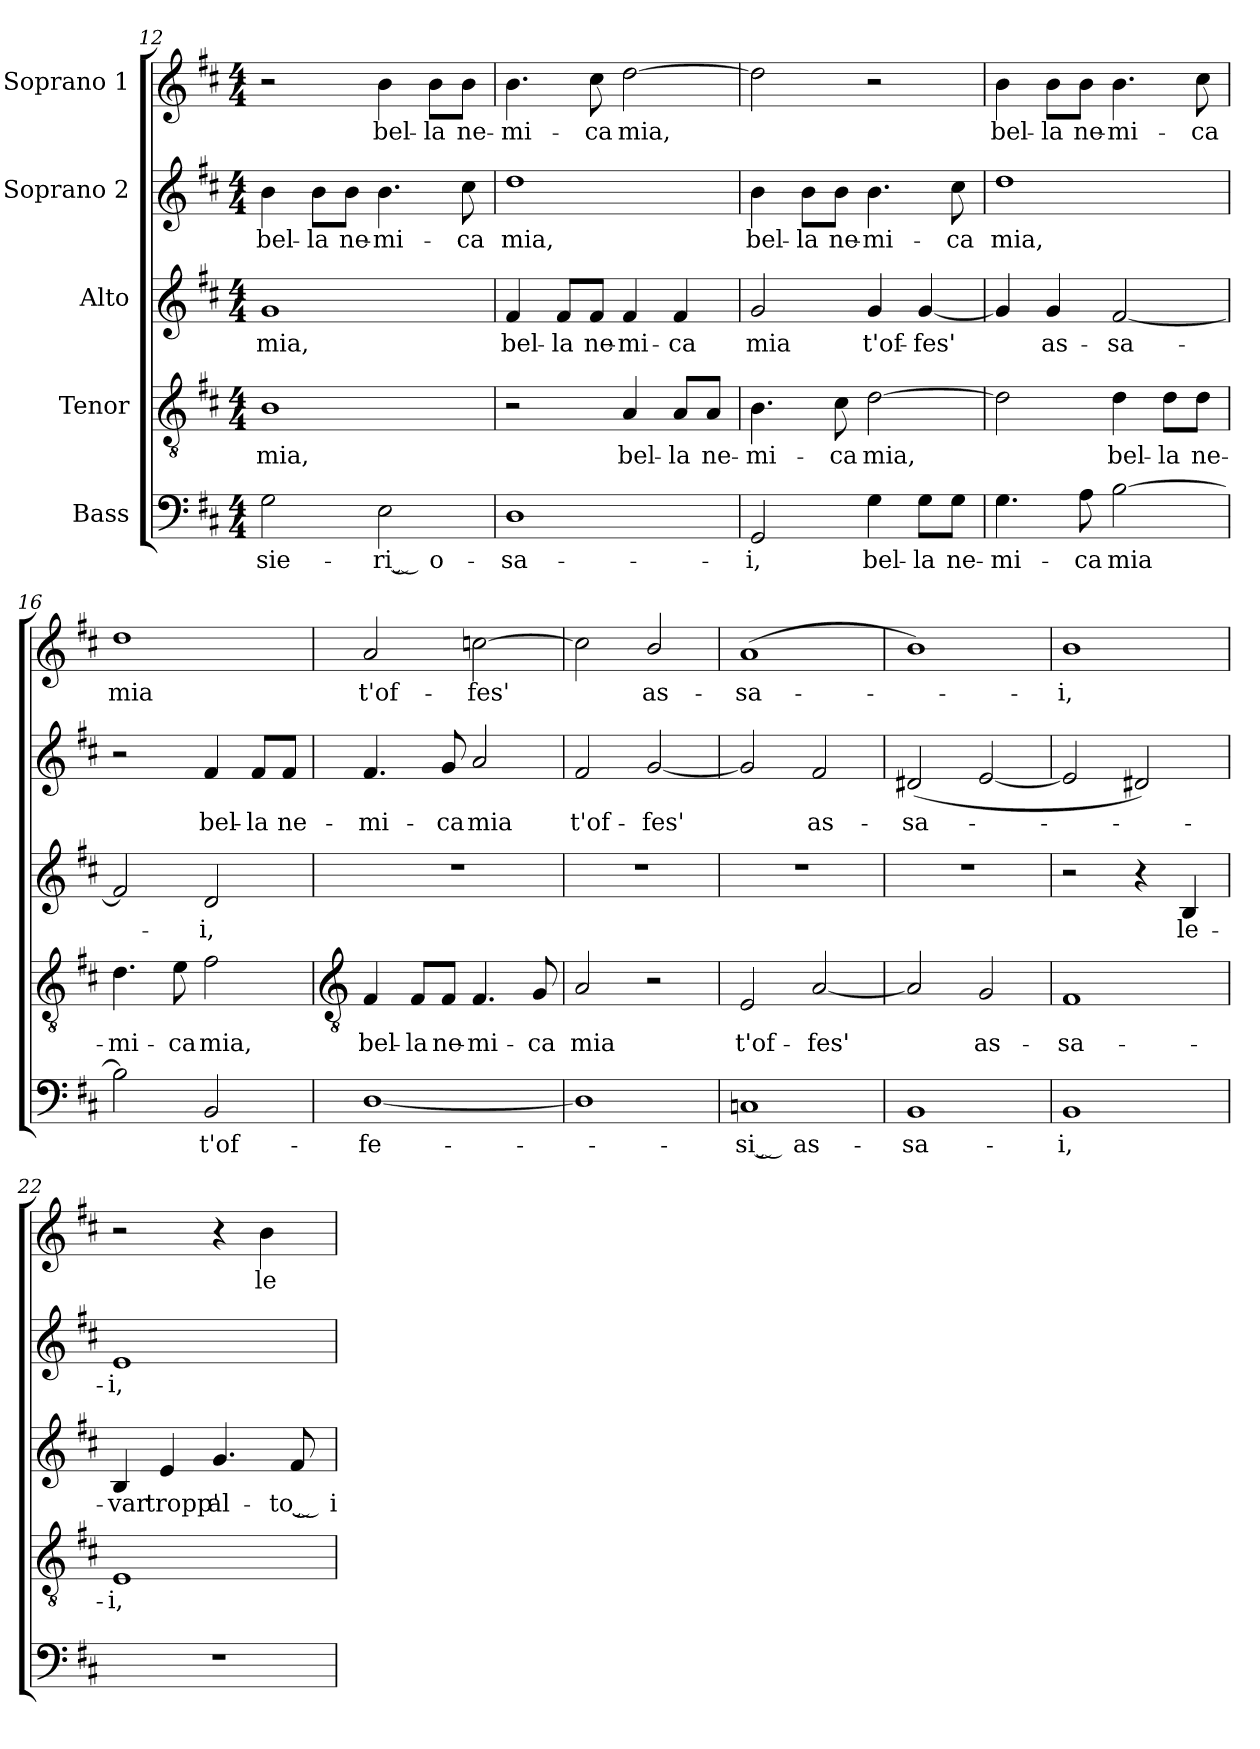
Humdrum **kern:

**kern	**text	**kern	**text	**kern	**text	**kern	**text	**kern	**text
*part5	*part5	*part4	*part4	*part3	*part3	*part2	*part2	*part1	*part1
*staff5	*staff5	*staff4	*staff4	*staff3	*staff3	*staff2	*staff2	*staff1	*staff1
*I"Bass	*	*I"Tenor	*	*I"Alto	*	*I"Soprano 2	*	*I"Soprano 1	*
!!LO:LB:g=z
*clefF4	*	*clefGv2	*	*clefG2	*	*clefG2	*	*clefG2	*
*k[f#c#]	*	*k[f#c#]	*	*k[f#c#]	*	*k[f#c#]	*	*k[f#c#]	*
*D:	*	*D:	*	*D:	*	*D:	*	*D:	*
*M4/4	*	*M4/4	*	*M4/4	*	*M4/4	*	*M4/4	*
=12	=12	=12	=12	=12	=12	=12	=12	=12	=12
!	!LO:LY:b	!	!LO:LY:b	!	!LO:LY:b	!	!LO:LY:b	!	!
2G	-sie-	1B	mia,	1g	mia,	4b	bel-	2r	.
!	!	!	!	!	!	!	!LO:LY:b	!	!
.	.	.	.	.	.	8b\L	-la	.	.
!	!	!	!	!	!	!	!LO:LY:b	!	!
.	.	.	.	.	.	8b\J	ne-	.	.
!	!LO:LY:b	!	!	!	!	!	!LO:LY:b	!	!LO:LY:b
2E	-ri ̮ o-	.	.	.	.	4.b	-mi-	4b	bel-
!	!	!	!	!	!	!	!	!	!LO:LY:b
.	.	.	.	.	.	.	.	8b\L	-la
!	!	!	!	!	!	!	!LO:LY:b	!	!LO:LY:b
.	.	.	.	.	.	8cc#	-ca	8b\J	ne-
=13	=13	=13	=13	=13	=13	=13	=13	=13	=13
!	!LO:LY:b	!	!	!	!LO:LY:b	!	!LO:LY:b	!	!LO:LY:b
1D	-sa-	2r	.	4f#	bel-	1dd	mia,	4.b	-mi-
!	!	!	!	!	!LO:LY:b	!	!	!	!
.	.	.	.	8f#/L	-la	.	.	.	.
!	!	!	!	!	!LO:LY:b	!	!	!	!LO:LY:b
.	.	.	.	8f#/J	ne-	.	.	8cc#	-ca
!	!	!	!LO:LY:b	!	!LO:LY:b	!	!	!	!LO:LY:b
.	.	4A	bel-	4f#	-mi-	.	.	[2dd	mia,
!	!	!	!LO:LY:b	!	!LO:LY:b	!	!	!	!
.	.	8A/L	-la	4f#	-ca	.	.	.	.
!	!	!	!LO:LY:b	!	!	!	!	!	!
.	.	8A/J	ne-	.	.	.	.	.	.
=14	=14	=14	=14	=14	=14	=14	=14	=14	=14
!	!LO:LY:b	!	!LO:LY:b	!	!LO:LY:b	!	!LO:LY:b	!	!
2GG	-i,	4.B	-mi-	2g	mia	4b	bel-	2dd]	.
!	!	!	!	!	!	!	!LO:LY:b	!	!
.	.	.	.	.	.	8b\L	-la	.	.
!	!	!	!LO:LY:b	!	!	!	!LO:LY:b	!	!
.	.	8c#	-ca	.	.	8b\J	ne-	.	.
!	!LO:LY:b	!	!LO:LY:b	!	!LO:LY:b	!	!LO:LY:b	!	!
4G	bel-	[2d	mia,	4g	t'of-	4.b	-mi-	2r	.
!	!LO:LY:b	!	!	!	!LO:LY:b	!	!	!	!
8G\L	-la	.	.	[4g	-fes'	.	.	.	.
!	!LO:LY:b	!	!	!	!	!	!LO:LY:b	!	!
8G\J	ne-	.	.	.	.	8cc#	-ca	.	.
=15	=15	=15	=15	=15	=15	=15	=15	=15	=15
!	!LO:LY:b	!	!	!	!	!	!LO:LY:b	!	!LO:LY:b
4.G	-mi-	2d]	.	4g]	.	1dd	mia,	4b	bel-
!	!	!	!	!	!LO:LY:b	!	!	!	!LO:LY:b
.	.	.	.	4g	as-	.	.	8b\L	-la
!	!LO:LY:b	!	!	!	!	!	!	!	!LO:LY:b
8A	-ca	.	.	.	.	.	.	8b\J	ne-
!	!LO:LY:b	!	!LO:LY:b	!	!LO:LY:b	!	!	!	!LO:LY:b
[2B	mia	4d	bel-	[2f#	-sa-	.	.	4.b	-mi-
!	!	!	!LO:LY:b	!	!	!	!	!	!
.	.	8d\L	-la	.	.	.	.	.	.
!	!	!	!LO:LY:b	!	!	!	!	!	!LO:LY:b
.	.	8d\J	ne-	.	.	.	.	8cc#	-ca
=16	=16	=16	=16	=16	=16	=16	=16	=16	=16
!	!	!	!LO:LY:b	!	!	!	!	!	!LO:LY:b
2B]	.	4.d	-mi-	2f#]	.	2r	.	1dd	mia
!	!	!	!LO:LY:b	!	!	!	!	!	!
.	.	8e	-ca	.	.	.	.	.	.
!	!LO:LY:b	!	!LO:LY:b	!	!LO:LY:b	!	!LO:LY:b	!	!
2BB	t'of-	2f#	mia,	2d	i,	4f#	bel-	.	.
!	!	!	!	!	!	!	!LO:LY:b	!	!
.	.	.	.	.	.	8f#/L	-la	.	.
!	!	!	!	!	!	!	!LO:LY:b	!	!
.	.	.	.	.	.	8f#/J	ne-	.	.
!!LO:LB:g=z
=17	=17	=17	=17	=17	=17	=17	=17	=17	=17
*	*	*clefGv2	*	*	*	*	*	*	*
!	!LO:LY:b	!	!LO:LY:b	!	!	!	!LO:LY:b	!	!LO:LY:b
[1D/	-fe-	4F#	bel-	1r	.	4.f#	-mi-	2a	t'of-
!	!	!	!LO:LY:b	!	!	!	!	!	!
.	.	8F#/L	-la	.	.	.	.	.	.
!	!	!	!LO:LY:b	!	!	!	!LO:LY:b	!	!
.	.	8F#/J	ne-	.	.	8g	-ca	.	.
!	!	!	!LO:LY:b	!	!	!	!LO:LY:b	!	!LO:LY:b
.	.	4.F#	-mi-	.	.	2a	mia	[2ccn	-fes'
!	!	!	!LO:LY:b	!	!	!	!	!	!
.	.	8G	-ca	.	.	.	.	.	.
=18	=18	=18	=18	=18	=18	=18	=18	=18	=18
!	!	!	!LO:LY:b	!	!	!	!LO:LY:b	!	!
1D/]	.	2A	mia	1r	.	2f#	t'of-	2cc]	.
!	!	!	!	!	!	!	!LO:LY:b	!	!LO:LY:b
.	.	2r	.	.	.	[2g	-fes'	2b/	as-
=19	=19	=19	=19	=19	=19	=19	=19	=19	=19
!	!LO:LY:b	!	!LO:LY:b	!	!	!	!	!	!LO:LY:b
1Cn	si ̮ as-	2E	t'of-	1r	.	2g]	.	(<1a	-sa-
!	!	!	!LO:LY:b	!	!	!	!LO:LY:b	!	!
.	.	[2A	-fes'	.	.	2f#	as-	.	.
=20	=20	=20	=20	=20	=20	=20	=20	=20	=20
!	!LO:LY:b	!	!	!	!	!	!LO:LY:b	!	!
1BB	-sa-	2A]	.	1r	.	(<2d#X	-sa-	1b)	.
!	!	!	!LO:LY:b	!	!	!	!	!	!
.	.	2G	as-	.	.	[2e	.	.	.
=21	=21	=21	=21	=21	=21	=21	=21	=21	=21
!	!LO:LY:b	!	!LO:LY:b	!	!	!	!	!	!LO:LY:b
1BB	-i,	1F#	-sa-	2r	.	2e]	.	1b	i,
.	.	.	.	4r	.	2d#X)	.	.	.
!	!	!	!	!	!LO:LY:b	!	!	!	!
.	.	.	.	4B	le-	.	.	.	.
=22	=22	=22	=22	=22	=22	=22	=22	=22	=22
!	!	!	!LO:LY:b	!	!LO:LY:b	!	!LO:LY:b	!	!
1r	.	1E	-i,	4B	-var	1e	i,	2r	.
!	!	!	!	!	!LO:LY:b	!	!	!	!
.	.	.	.	4e	tropp'	.	.	.	.
!	!	!	!	!	!LO:LY:b	!	!	!	!
.	.	.	.	4.g	al-	.	.	4r	.
!	!	!	!	!	!	!	!	!	!LO:LY:b
.	.	.	.	.	.	.	.	4b	le-
!	!	!	!	!	!LO:LY:b	!	!	!	!
.	.	.	.	8f#	-to ̮ i	.	.	.	.
=	=	=	=	=	=	=	=	=	=
*-	*-	*-	*-	*-	*-	*-	*-	*-	*-
